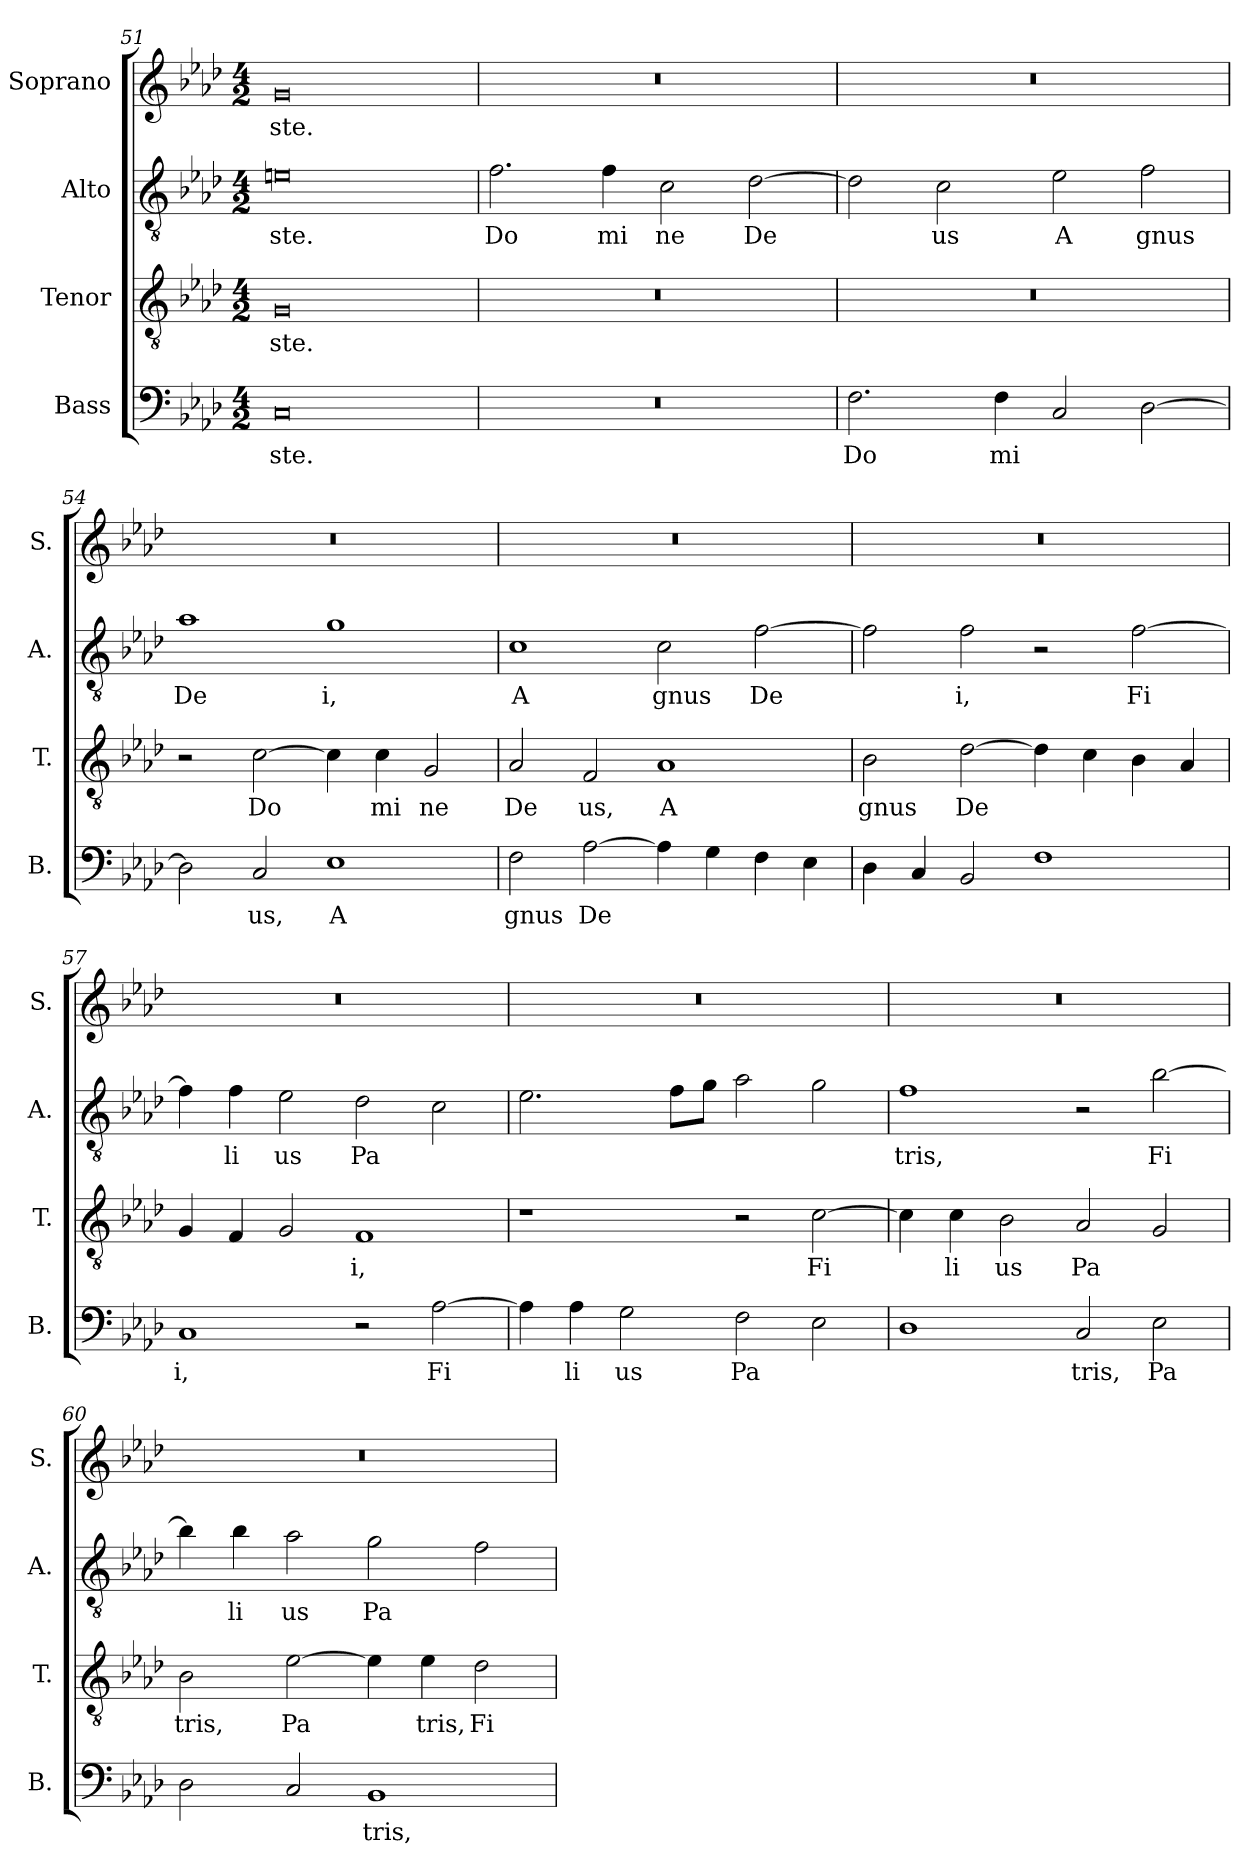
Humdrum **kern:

**kern	**text	**kern	**text	**kern	**text	**kern	**text
*part4	*part4	*part3	*part3	*part2	*part2	*part1	*part1
*staff4	*staff4	*staff3	*staff3	*staff2	*staff2	*staff1	*staff1
*I"Bass	*	*I"Tenor	*	*I"Alto	*	*I"Soprano	*
*I'B.	*	*I'T.	*	*I'A.	*	*I'S.	*
*clefF4	*	*clefGv2	*	*clefGv2	*	*clefG2	*
*k[b-e-a-d-]	*	*k[b-e-a-d-]	*	*k[b-e-a-d-]	*	*k[b-e-a-d-]	*
*M4/2	*	*M4/2	*	*M4/2	*	*M4/2	*
=51	=51	=51	=51	=51	=51	=51	=51
!	!LO:LY:b	!	!LO:LY:b	!	!LO:LY:b	!	!LO:LY:b
0C	ste.	0G	ste.	0en	ste.	0g	ste.
!!LO:LB:g=z
=52	=52	=52	=52	=52	=52	=52	=52
!	!	!	!	!	!LO:LY:b	!	!
0r	.	0r	.	2.f\	Do	0r	.
!	!	!	!	!	!LO:LY:b	!	!
.	.	.	.	4f\	mi	.	.
!	!	!	!	!	!LO:LY:b	!	!
.	.	.	.	2c\	ne	.	.
!	!	!	!	!	!LO:LY:b	!	!
.	.	.	.	[2d-\	De	.	.
=53	=53	=53	=53	=53	=53	=53	=53
!	!LO:LY:b	!	!	!	!	!	!
2.F\	Do	0r	.	2d-\]	.	0r	.
!	!	!	!	!	!LO:LY:b	!	!
.	.	.	.	2c\	us	.	.
!	!LO:LY:b	!	!	!	!	!	!
4F\	mi	.	.	.	.	.	.
!	!	!	!	!	!LO:LY:b	!	!
2C/	.	.	.	2e-\	A	.	.
!	!	!	!	!	!LO:LY:b	!	!
[2D-\	.	.	.	2f\	gnus	.	.
=54	=54	=54	=54	=54	=54	=54	=54
!	!	!	!	!	!LO:LY:b	!	!
2D-\]	.	2r	.	1a-	De	0r	.
!	!LO:LY:b	!	!LO:LY:b	!	!	!	!
2C/	us,	[2c\	Do	.	.	.	.
!	!LO:LY:b	!	!	!	!LO:LY:b	!	!
1E-	A	4c\]	.	1g	i,	.	.
!	!	!	!LO:LY:b	!	!	!	!
.	.	4c\	mi	.	.	.	.
!	!	!	!LO:LY:b	!	!	!	!
.	.	2G/	ne	.	.	.	.
=55	=55	=55	=55	=55	=55	=55	=55
!	!LO:LY:b	!	!LO:LY:b	!	!LO:LY:b	!	!
2F\	gnus	2A-/	De	1c	A	0r	.
!	!LO:LY:b	!	!LO:LY:b	!	!	!	!
[2A-\	De	2F/	us,	.	.	.	.
!	!	!	!LO:LY:b	!	!LO:LY:b	!	!
4A-\]	.	1A-	A	2c\	gnus	.	.
4G\	.	.	.	.	.	.	.
!	!	!	!	!	!LO:LY:b	!	!
4F\	.	.	.	[2f\	De	.	.
4E-\	.	.	.	.	.	.	.
=56	=56	=56	=56	=56	=56	=56	=56
!	!	!	!LO:LY:b	!	!	!	!
4D-\	.	2B-\	gnus	2f\]	.	0r	.
4C/	.	.	.	.	.	.	.
!	!	!	!LO:LY:b	!	!LO:LY:b	!	!
2BB-/	.	[2d-\	De	2f\	i,	.	.
1F	.	4d-\]	.	2r	.	.	.
.	.	4c\	.	.	.	.	.
!	!	!	!	!	!LO:LY:b	!	!
.	.	4B-\	.	[2f\	Fi	.	.
.	.	4A-/	.	.	.	.	.
=57	=57	=57	=57	=57	=57	=57	=57
!	!LO:LY:b	!	!	!	!	!	!
1C	i,	4G/	.	4f\]	.	0r	.
!	!	!	!	!	!LO:LY:b	!	!
.	.	4F/	.	4f\	li	.	.
!	!	!	!	!	!LO:LY:b	!	!
.	.	2G/	.	2e-\	us	.	.
!	!	!	!LO:LY:b	!	!LO:LY:b	!	!
2r	.	1F	i,	2d-\	Pa	.	.
!	!LO:LY:b	!	!	!	!	!	!
[2A-\	Fi	.	.	2c\	.	.	.
!!LO:LB:g=z
=58	=58	=58	=58	=58	=58	=58	=58
4A-\]	.	1r	.	2.e-\	.	0r	.
!	!LO:LY:b	!	!	!	!	!	!
4A-\	li	.	.	.	.	.	.
!	!LO:LY:b	!	!	!	!	!	!
2G\	us	.	.	.	.	.	.
.	.	.	.	8f\L	.	.	.
.	.	.	.	8g\J	.	.	.
!	!LO:LY:b	!	!	!	!	!	!
2F\	Pa	2r	.	2a-\	.	.	.
!	!	!	!LO:LY:b	!	!	!	!
2E-\	.	[2c\	Fi	2g\	.	.	.
=59	=59	=59	=59	=59	=59	=59	=59
!	!	!	!	!	!LO:LY:b	!	!
1D-	.	4c\]	.	1f	tris,	0r	.
!	!	!	!LO:LY:b	!	!	!	!
.	.	4c\	li	.	.	.	.
!	!	!	!LO:LY:b	!	!	!	!
.	.	2B-\	us	.	.	.	.
!	!LO:LY:b	!	!LO:LY:b	!	!	!	!
2C/	tris,	2A-/	Pa	2r	.	.	.
!	!LO:LY:b	!	!	!	!LO:LY:b	!	!
2E-\	Pa	2G/	.	[2b-\	Fi	.	.
=60	=60	=60	=60	=60	=60	=60	=60
!	!	!	!LO:LY:b	!	!	!	!
2D-\	.	2B-\	tris,	4b-\]	.	0r	.
!	!	!	!	!	!LO:LY:b	!	!
.	.	.	.	4b-\	li	.	.
!	!	!	!LO:LY:b	!	!LO:LY:b	!	!
2C/	.	[2e-\	Pa	2a-\	us	.	.
!	!LO:LY:b	!	!	!	!LO:LY:b	!	!
1BB-	tris,	4e-\]	.	2g\	Pa	.	.
!	!	!	!LO:LY:b	!	!	!	!
.	.	4e-\	tris,	.	.	.	.
!	!	!	!LO:LY:b	!	!	!	!
.	.	2d-\	Fi	2f\	.	.	.
=	=	=	=	=	=	=	=
*-	*-	*-	*-	*-	*-	*-	*-
